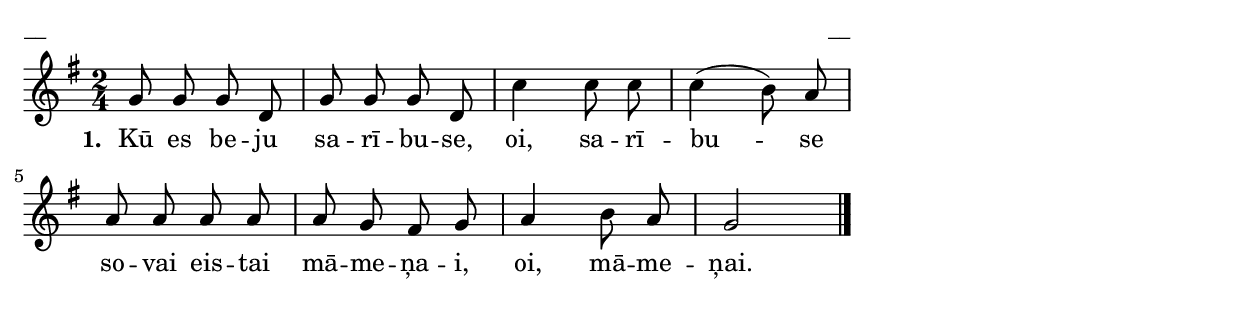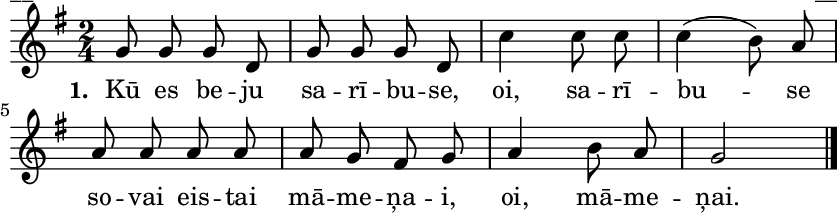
\version "2.13.18"
#(ly:set-option 'crop #t)
\paper {
line-width = 14\cm
left-margin = 0.4\cm
between-system-padding = 0.1\cm
between-system-space = 0.1\cm
}
% SBTZK, p.112
\layout {
indent = #0
ragged-last = ##f
}


voiceA = \relative c'' {
\clef "treble"
\key g \major
\time 2/4
g8 g g d | g g g d | c'4 c8 c | c4 (b8) a |
a a a a | a g fis g | a4 b8 a | g2 \bar"|."
}

lyricA = \lyricmode {
\set stanza = "1. "
Kū es be -- ju sa -- rī -- bu -- se, oi, sa -- rī -- bu -- se
so -- vai eis -- tai mā -- me -- ņa -- i, oi, mā -- me -- ņai.
}

fullScore = <<
%\new ChordNames { \chordsA }
\new Staff {
<<
\new Voice = "voiceA" { \oneVoice \autoBeamOff \voiceA }
\new Lyrics \lyricsto "voiceA"  \lyricA
%\new Voice = "voiceB" { \voiceTwo \autoBeamOff \voiceB }
>>
}
>>



\score {
\fullScore
\header { piece = "__" opus = "__" }
}
\markup { \with-color #(x11-color 'white) \sans \smaller "__" }
\score {
\unfoldRepeats
\fullScore
\midi {
\context { \Staff \remove "Staff_performer" }
\context { \Voice \consists "Staff_performer" }
}
}


